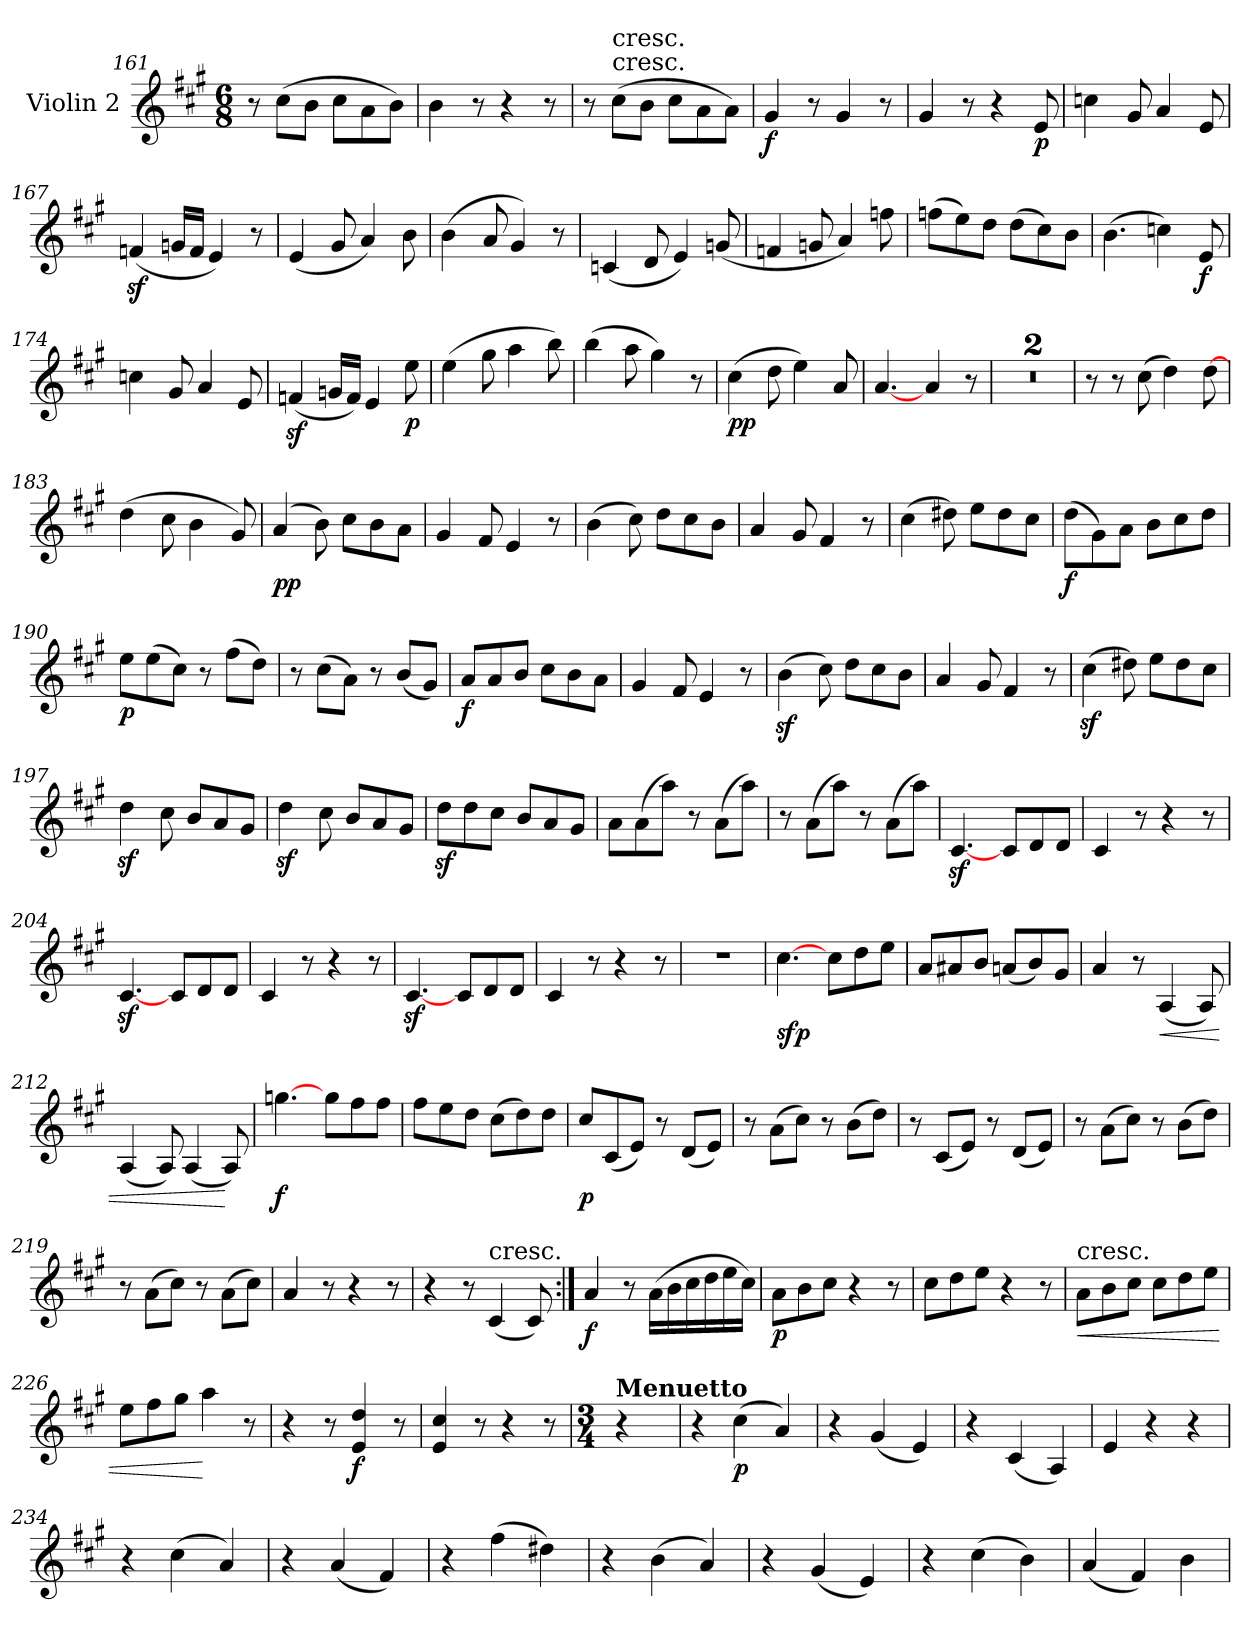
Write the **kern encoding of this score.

**kern	**dynam
*part1	*part1
*staff1	*staff1
*I"Violin 2	*
*I'Vln	*
*clefG2	*
*k[f#c#g#]	*
*A:	*
*M6/8	*
=161	=161
8r	.
(8cc#\L	.
8b\J	.
8cc#\L	.
8a\	.
8b\J)	.
=162	=162
4b	.
8r	.
4r	.
8r	.
=163	=163
8r	.
!LO:TX:t=cresc.	!
!LO:TX:a:t=cresc.	!
(8cc#\L	.
8b\J	.
8cc#\L	.
8a\	.
8a\J)	.
=164	=164
4g#	f
8r	.
4g#	.
8r	.
=165	=165
4g#	.
8r	.
4r	.
8e	p
=166	=166
4ccn	.
8g#	.
4a	.
8e	.
=167	=167
(4fnz	.
16gn/LL	.
16f/JJ	.
4e)	.
8r	.
=168	=168
(4e	.
8g#	.
4a)	.
8b	.
=169	=169
(4b	.
8a	.
4g#)	.
8r	.
=170	=170
(4cn	.
8d	.
4e)	.
(8gn	.
=171	=171
4fn	.
8gn	.
4a)	.
8ffn	.
=172	=172
(8ffn\L	.
8ee\)	.
8dd\J	.
(8dd\L	.
8cc#\)	.
8b\J	.
=173	=173
(4.b	.
4ccn)	.
8e	f
=174	=174
4ccn	.
8g#	.
4a	.
8e	.
=175	=175
(4fnz	.
16gn/LL	.
16f/JJ)	.
4e	.
8ee	p
=176	=176
(4ee	.
8gg#	.
4aa	.
8bb)	.
=177	=177
(4bb	.
8aa	.
4gg#)	.
8r	.
=178	=178
(4cc#	pp
8dd	.
4ee)	.
8a	.
=179	=179
[4.a	.
4a	.
8r	.
=180	=180
2.r	.
=181	=181
2.r	.
=182	=182
8r	.
8r	.
(8cc#	.
4dd)	.
[8dd	.
=183	=183
(4dd	.
8cc#	.
4b	.
8g#)	.
=184	=184
(4a	pp
8b)	.
8cc#\L	.
8b\	.
8a\J	.
=185	=185
4g#	.
8f#	.
4e	.
8r	.
=186	=186
(4b	.
8cc#)	.
8dd\L	.
8cc#\	.
8b\J	.
=187	=187
4a	.
8g#	.
4f#	.
8r	.
=188	=188
(4cc#	.
8dd#X)	.
8ee\L	.
8dd#\	.
8cc#\J	.
=189	=189
(8dd\L	f
8g#\)	.
8a\J	.
8b\L	.
8cc#\	.
8dd\J	.
=190	=190
8ee\L	p
(8ee\	.
8cc#\J)	.
8r	.
(8ff#\L	.
8dd\J)	.
=191	=191
8r	.
(8cc#\L	.
8a\J)	.
8r	.
(8b/L	.
8g#/J)	.
=192	=192
8a/L	f
8a/	.
8b/J	.
8cc#\L	.
8b\	.
8a\J	.
=193	=193
4g#	.
8f#	.
4e	.
8r	.
=194	=194
(4bz	.
8cc#)	.
8dd\L	.
8cc#\	.
8b\J	.
=195	=195
4a	.
8g#	.
4f#	.
8r	.
=196	=196
(4cc#z	.
8dd#X)	.
8ee\L	.
8dd#\	.
8cc#\J	.
=197	=197
4ddz	.
8cc#	.
8b/L	.
8a/	.
8g#/J	.
=198	=198
4ddz	.
8cc#	.
8b/L	.
8a/	.
8g#/J	.
=199	=199
8ddz\L	.
8dd\	.
8cc#\J	.
8b/L	.
8a/	.
8g#/J	.
=200	=200
8a\L	.
(8a\	.
8aa\J)	.
8r	.
(8a\L	.
8aa\J)	.
=201	=201
8r	.
(8a\L	.
8aa\J)	.
8r	.
(8a\L	.
8aa\J)	.
=202	=202
[4.c#z	.
8c#/L	.
8d/	.
8d/J	.
=203	=203
4c#	.
8r	.
4r	.
8r	.
=204	=204
[4.c#z	.
8c#/L	.
8d/	.
8d/J	.
=205	=205
4c#	.
8r	.
4r	.
8r	.
=206	=206
[4.c#z	.
8c#/L	.
8d/	.
8d/J	.
=207	=207
4c#	.
8r	.
4r	.
8r	.
=208	=208
2.r	.
=209	=209
[4.cc#	sfp
8cc#\L	.
8dd\	.
8ee\J	.
=210	=210
8a/L	.
8a#X/	.
8b/J	.
(8an/L	.
8b/)	.
8g#/J	.
=211	=211
4a	.
8r	.
!	!LO:HP:b
(4A	<
8A)	.
=212	=212
(4A	.
8A)	.
(4A	.
8A)	[
=213	=213
[4.ggn	f
8gg\L	.
8ff#\	.
8ff#\J	.
=214	=214
8ff#\L	.
8ee\	.
8dd\J	.
(8cc#\L	.
8dd\)	.
8dd\J	.
=215	=215
8cc#/L	p
(8c#/	.
8e/J)	.
8r	.
(8d/L	.
8e/J)	.
=216	=216
8r	.
(8a\L	.
8cc#\J)	.
8r	.
(8b\L	.
8dd\J)	.
=217	=217
8r	.
(8c#/L	.
8e/J)	.
8r	.
(8d/L	.
8e/J)	.
=218	=218
8r	.
(8a\L	.
8cc#\J)	.
8r	.
(8b\L	.
8dd\J)	.
=219	=219
8r	.
(8a\L	.
8cc#\J)	.
8r	.
(8a\L	.
8cc#\J)	.
=220	=220
4a	.
8r	.
4r	.
8r	.
=221	=221
4r	.
8r	.
!LO:TX:a:t=cresc.	!
(4c#	.
8c#)	.
=222:|!	=222:|!
4a	f
8r	.
(16a\LL	.
16b\	.
16cc#\	.
16dd\	.
16ee\	.
16cc#\JJ)	.
=223	=223
8a\L	p
8b\	.
8cc#\J	.
4r	.
8r	.
=224	=224
8cc#\L	.
8dd\	.
8ee\J	.
4r	.
8r	.
=225	=225
!LO:TX:a:t=cresc.	!
!	!LO:HP:b
8a\L	<
8b\	.
8cc#\J	.
8cc#\L	.
8dd\	.
8ee\J	.
=226	=226
8ee\L	.
8ff#\	.
8gg#\J	.
4aa	[
8r	.
=227	=227
4r	.
8r	.
4e 4dd	f
8r	.
=228	=228
4e 4cc#	.
8r	.
4r	.
8r	.
=229	=229
*M3/4	*
!LO:TX:a:B:t=Menuetto	!
4r	.
=230	=230
4r	.
(4cc#	p
4a)	.
=231	=231
4r	.
(4g#	.
4e)	.
=232	=232
4r	.
(4c#	.
4A)	.
=233	=233
4e	.
4r	.
4r	.
=234	=234
4r	.
(4cc#	.
4a)	.
=235	=235
4r	.
(4a	.
4f#)	.
=236	=236
4r	.
(4ff#	.
4dd#X)	.
=237	=237
4r	.
(4b	.
4a)	.
=238	=238
4r	.
(4g#	.
4e)	.
=239	=239
4r	.
(4cc#	.
4b)	.
=240	=240
(4a	.
4f#)	.
4b	.
=	=
*-	*-
